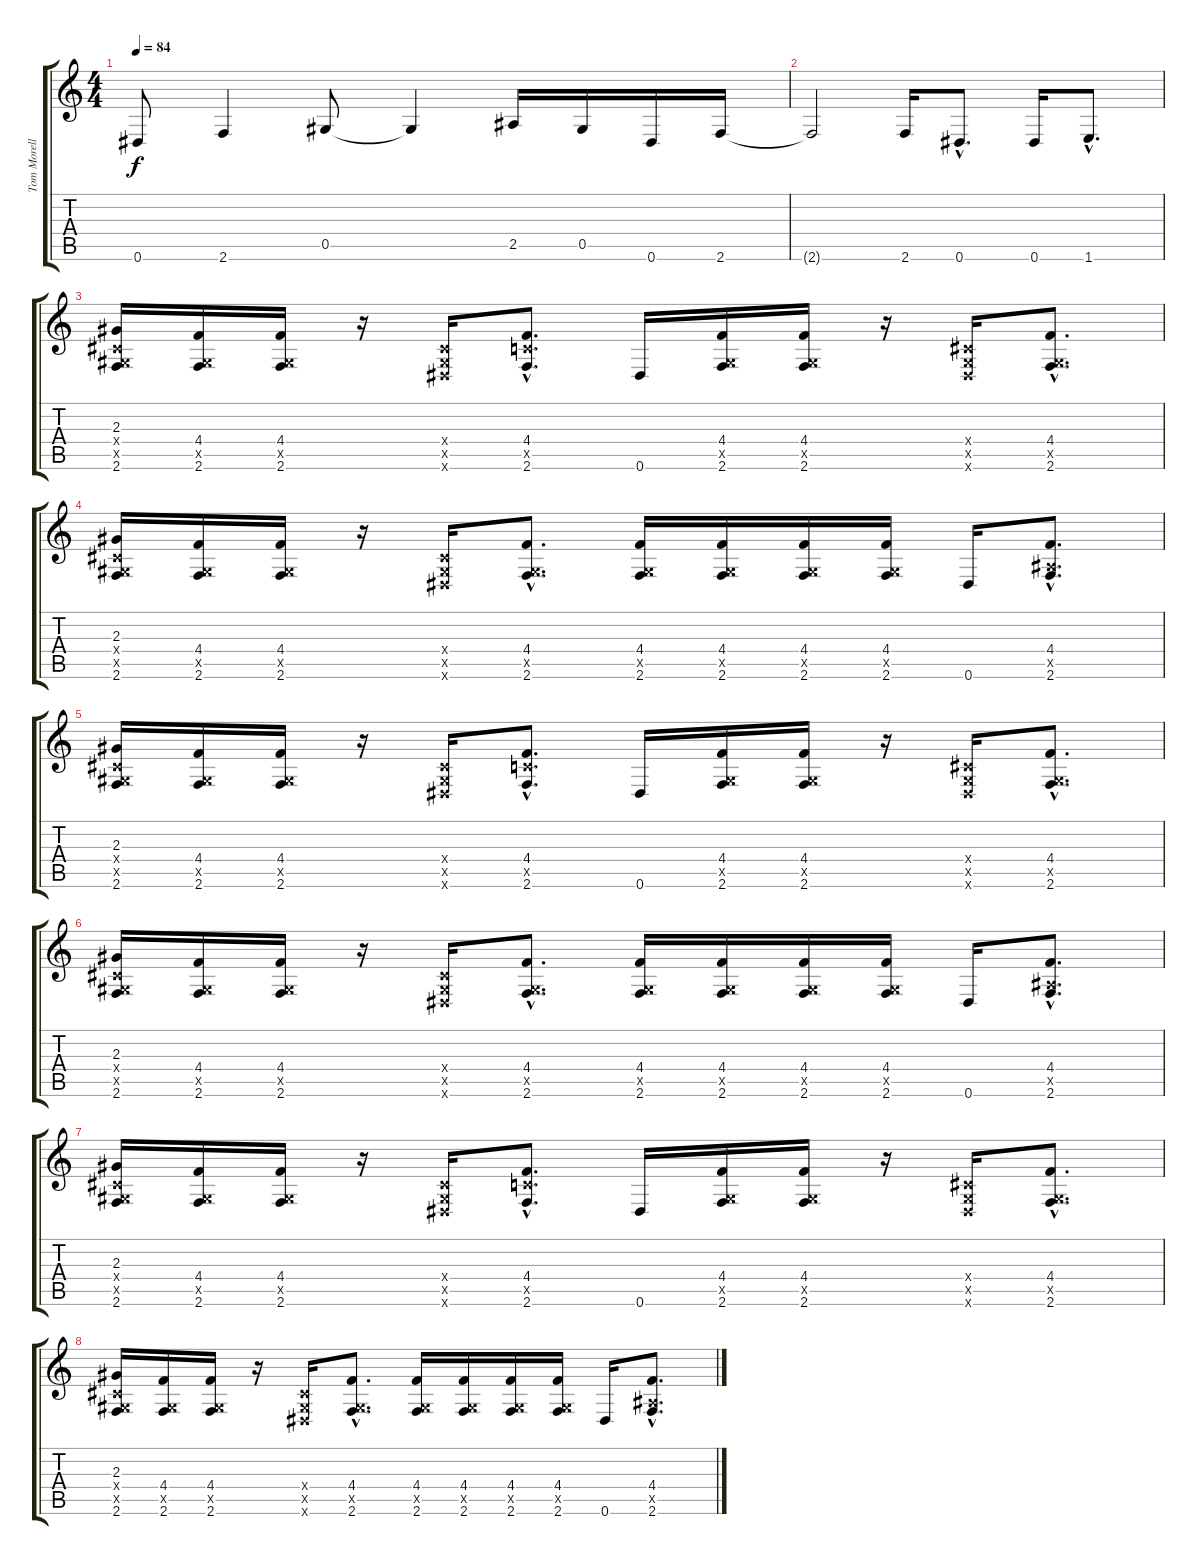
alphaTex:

\track ("Tom Morello (Guitar)" "Tom Morell") {instrument overdrivenguitar}
\staff {score tabs}
\tuning (Eb4 Bb3 Gb3 Db3 Ab2 Eb2) {hide}
\ts (4 4)
\tempo 84
\clef g2
\ks c
0.6.8{dy f} 2.6.4 0.5.8 0.5{t}.4 2.5.16 0.5.16 0.6.16 2.6.16 |
2.6{t}.2 2.6.16 0.6{hac}.8{d} 0.6.16 1.6{hac}.8{d} |
(2.3 0.4{x} 0.5{x} 2.6).16 (4.4 0.5{x} 2.6).16 (4.4 0.5{x} 2.6).16 r.16 (0.4{x} 0.5{x} 0.6{x}).16 (4.4{hac} 4.5{hac x} 2.6{hac}).8{d} 0.6.16 (4.4 0.5{x} 2.6).16 (4.4 0.5{x} 2.6).16 r.16 (0.4{x} 0.5{x} 0.6{x}).16 (4.4{hac} 0.5{hac x} 2.6{hac}).8{d} |
(2.3 0.4{x} 0.5{x} 2.6).16 (4.4 0.5{x} 2.6).16 (4.4 0.5{x} 2.6).16 r.16 (0.4{x} 0.5{x} 0.6{x}).16 (4.4{hac} 0.5{hac x} 2.6{hac}).8{d} (4.4 0.5{x} 2.6).16 (4.4 0.5{x} 2.6).16 (4.4 0.5{x} 2.6).16 (4.4 0.5{x} 2.6).16 0.6.16 (4.4{hac} 2.5{hac x} 2.6{hac}).8{d} |
(2.3 0.4{x} 0.5{x} 2.6).16 (4.4 0.5{x} 2.6).16 (4.4 0.5{x} 2.6).16 r.16 (0.4{x} 0.5{x} 0.6{x}).16 (4.4{hac} 4.5{hac x} 2.6{hac}).8{d} 0.6.16 (4.4 0.5{x} 2.6).16 (4.4 0.5{x} 2.6).16 r.16 (0.4{x} 0.5{x} 0.6{x}).16 (4.4{hac} 0.5{hac x} 2.6{hac}).8{d} |
(2.3 0.4{x} 0.5{x} 2.6).16 (4.4 0.5{x} 2.6).16 (4.4 0.5{x} 2.6).16 r.16 (0.4{x} 0.5{x} 0.6{x}).16 (4.4{hac} 0.5{hac x} 2.6{hac}).8{d} (4.4 0.5{x} 2.6).16 (4.4 0.5{x} 2.6).16 (4.4 0.5{x} 2.6).16 (4.4 0.5{x} 2.6).16 0.6.16 (4.4{hac} 2.5{hac x} 2.6{hac}).8{d} |
(2.3 0.4{x} 0.5{x} 2.6).16 (4.4 0.5{x} 2.6).16 (4.4 0.5{x} 2.6).16 r.16 (0.4{x} 0.5{x} 0.6{x}).16 (4.4{hac} 4.5{hac x} 2.6{hac}).8{d} 0.6.16 (4.4 0.5{x} 2.6).16 (4.4 0.5{x} 2.6).16 r.16 (0.4{x} 0.5{x} 0.6{x}).16 (4.4{hac} 0.5{hac x} 2.6{hac}).8{d} |
(2.3 0.4{x} 0.5{x} 2.6).16 (4.4 0.5{x} 2.6).16 (4.4 0.5{x} 2.6).16 r.16 (0.4{x} 0.5{x} 0.6{x}).16 (4.4{hac} 0.5{hac x} 2.6{hac}).8{d} (4.4 0.5{x} 2.6).16 (4.4 0.5{x} 2.6).16 (4.4 0.5{x} 2.6).16 (4.4 0.5{x} 2.6).16 0.6.16 (4.4{hac} 2.5{hac x} 2.6{hac}).8{d}
